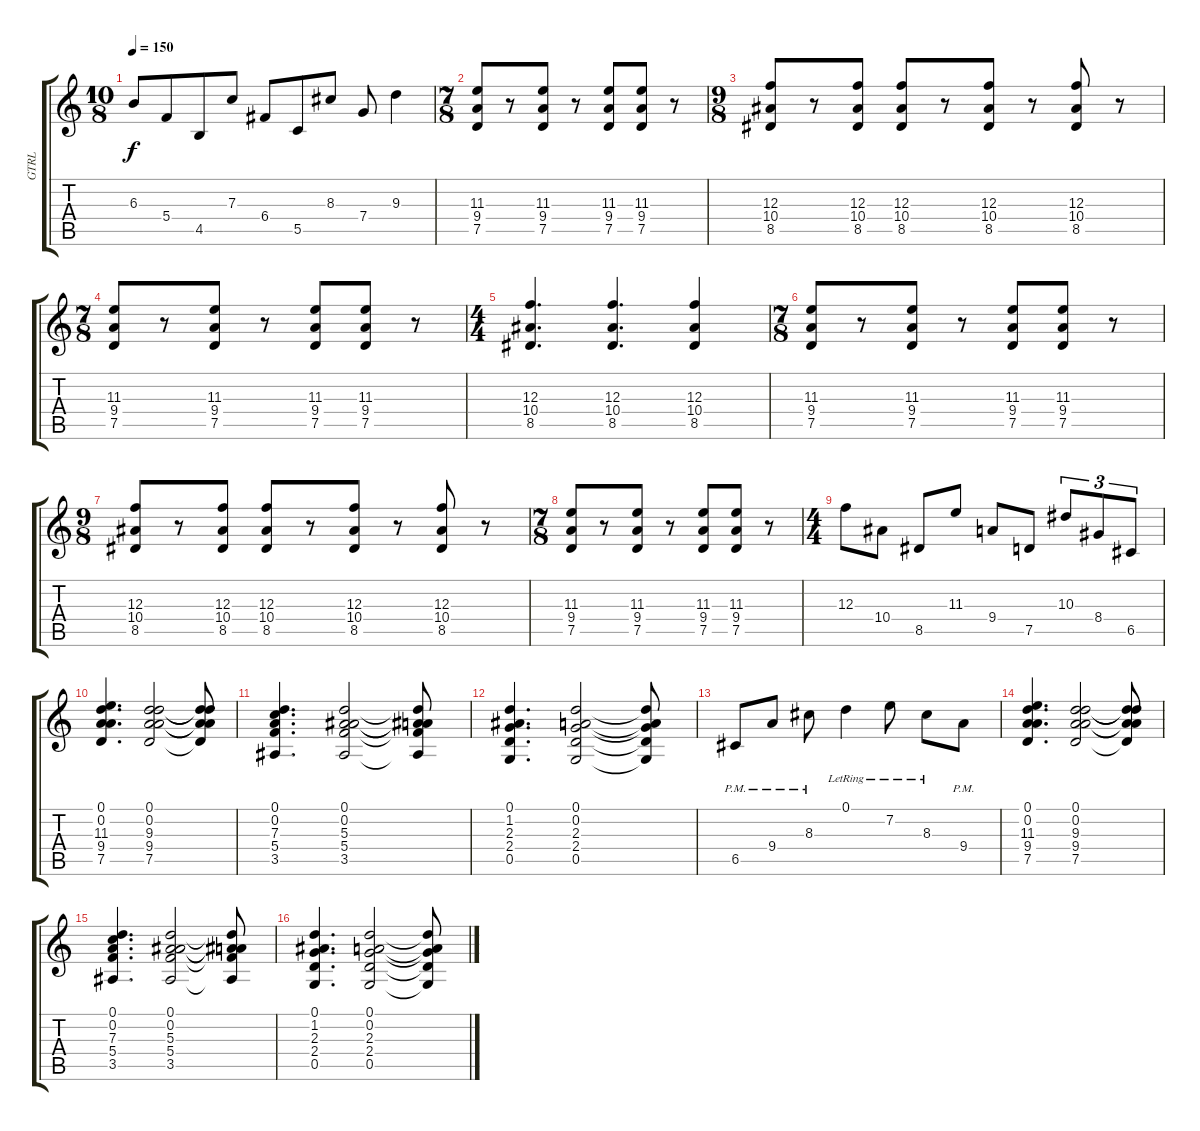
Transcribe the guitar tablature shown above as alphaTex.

\track ("GTRL" "GTRL") {instrument distortionguitar}
\staff {score tabs}
\tuning (D4 A3 F3 C3 G2 C2) {hide}
\ts (10 8)
\tempo 150
\clef g2
\ks c
6.3.8{dy f} 5.4.8 4.5.8 7.3.8 6.4.8 5.5.8 8.3.8 7.4.8 9.3.4 |
\ts (7 8)
(11.3 9.4 7.5).8 r.8 (11.3 9.4 7.5).8 r.8 (11.3 9.4 7.5).8 (11.3 9.4 7.5).8 r.8 |
\ts (9 8)
(12.3 10.4 8.5).8 r.8 (12.3 10.4 8.5).8 (12.3 10.4 8.5).8 r.8 (12.3 10.4 8.5).8 r.8 (12.3 10.4 8.5).8 r.8 |
\ts (7 8)
(11.3 9.4 7.5).8 r.8 (11.3 9.4 7.5).8 r.8 (11.3 9.4 7.5).8 (11.3 9.4 7.5).8 r.8 |
\ts (4 4)
(12.3 10.4 8.5).4{d} (12.3 10.4 8.5).4{d} (12.3 10.4 8.5).4 |
\ts (7 8)
(11.3 9.4 7.5).8 r.8 (11.3 9.4 7.5).8 r.8 (11.3 9.4 7.5).8 (11.3 9.4 7.5).8 r.8 |
\ts (9 8)
(12.3 10.4 8.5).8 r.8 (12.3 10.4 8.5).8 (12.3 10.4 8.5).8 r.8 (12.3 10.4 8.5).8 r.8 (12.3 10.4 8.5).8 r.8 |
\ts (7 8)
(11.3 9.4 7.5).8 r.8 (11.3 9.4 7.5).8 r.8 (11.3 9.4 7.5).8 (11.3 9.4 7.5).8 r.8 |
\ts (4 4)
12.3.8 10.4.8 8.5.8 11.3.8 9.4.8 7.5.8 10.3.8{tu (3 2)} 8.4.8{tu (3 2)} 6.5.8{tu (3 2)} |
(0.1 0.2 11.3 9.4 7.5).4{d} (0.1 0.2 9.3 9.4 7.5).2 (0.1{t} 0.2{t} 9.3{t} 9.4{t} 7.5{t}).8 |
(0.1 0.2 7.3 5.4 3.5).4{d} (0.1 0.2 5.3 5.4 3.5).2 (0.1{t} 0.2{t} 5.3{t} 5.4{t} 3.5{t}).8 |
(0.1 1.2 2.3 2.4 0.5).4{d} (0.1 0.2 2.3 2.4 0.5).2 (0.1{t} 0.2{t} 2.3{t} 2.4{t} 0.5{t}).8 |
6.5{pm}.8 9.4{pm}.8 8.3{pm}.8 0.1{lr}.4 7.2{lr}.8 8.3{lr}.8 9.4{pm}.8 |
(0.1 0.2 11.3 9.4 7.5).4{d} (0.1 0.2 9.3 9.4 7.5).2 (0.1{t} 0.2{t} 9.3{t} 9.4{t} 7.5{t}).8 |
(0.1 0.2 7.3 5.4 3.5).4{d} (0.1 0.2 5.3 5.4 3.5).2 (0.1{t} 0.2{t} 5.3{t} 5.4{t} 3.5{t}).8 |
(0.1 1.2 2.3 2.4 0.5).4{d} (0.1 0.2 2.3 2.4 0.5).2 (0.1{t} 0.2{t} 2.3{t} 2.4{t} 0.5{t}).8
